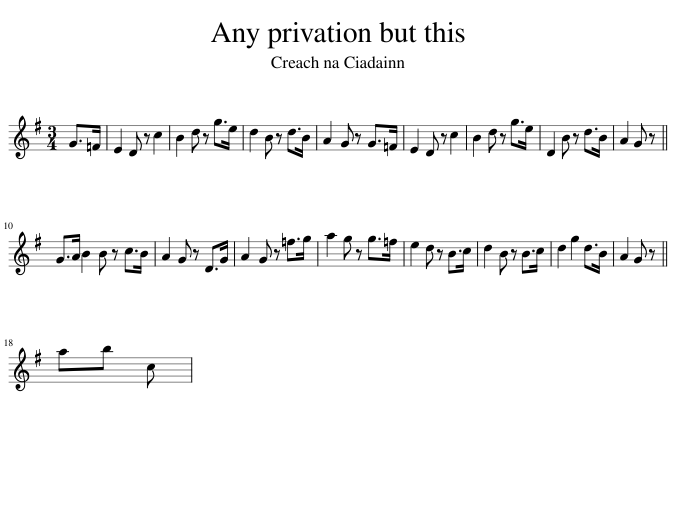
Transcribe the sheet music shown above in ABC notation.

X:1
L:1/8
M:3/4
I:linebreak $
K:G
V:1 treble
V:1
 G>=F | E2 D z c2 | B2 d z g>e | d2 B z d>B | A2 G z G>=F | %5
 E2 D z c2 | B2 d z g>e | D2 B z d>B | A2 G z ||$ G>A B2 B z c>B | %10
 A2 G z D>G | A2 G z =f>g | a2 g z g>=f | e2 d z B>c | d2 B z B>c | %15
 d2 g2 d>B | A2 G z ||$ ab c | %18
